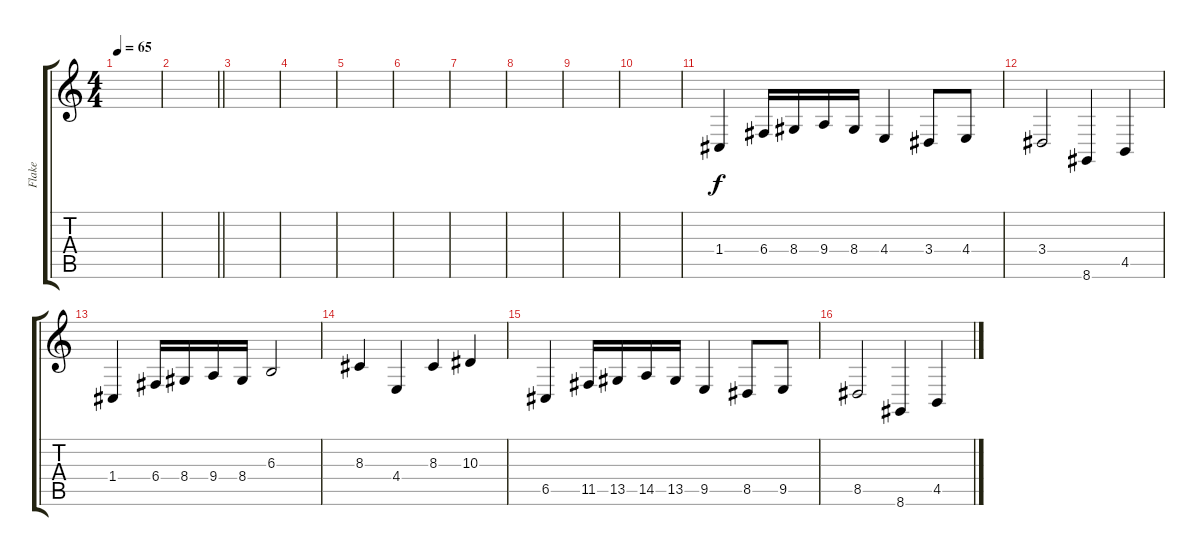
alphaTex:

\track ("Flake" "Flake") {instrument accordion}
\staff {score tabs}
\tuning (D4 A3 F3 C3 G2 C2) {hide}
\ts (4 4)
\tempo 65
\clef g2
\ks c
|
\barLineRight lightlight
|
|
|
|
|
|
|
|
|
1.4.4 6.4.16 8.4.16 9.4.16 8.4.16 4.4.4 3.4.8 4.4.8 |
3.4.2 8.6.4 4.5.4 |
1.4.4 6.4.16 8.4.16 9.4.16 8.4.16 6.3.2 |
8.3.4 4.4.4 8.3.4 10.3.4 |
6.5.4{dy f} 11.5.16 13.5.16 14.5.16 13.5.16 9.5.4 8.5.8 9.5.8 |
8.5.2 8.6.4 4.5.4
